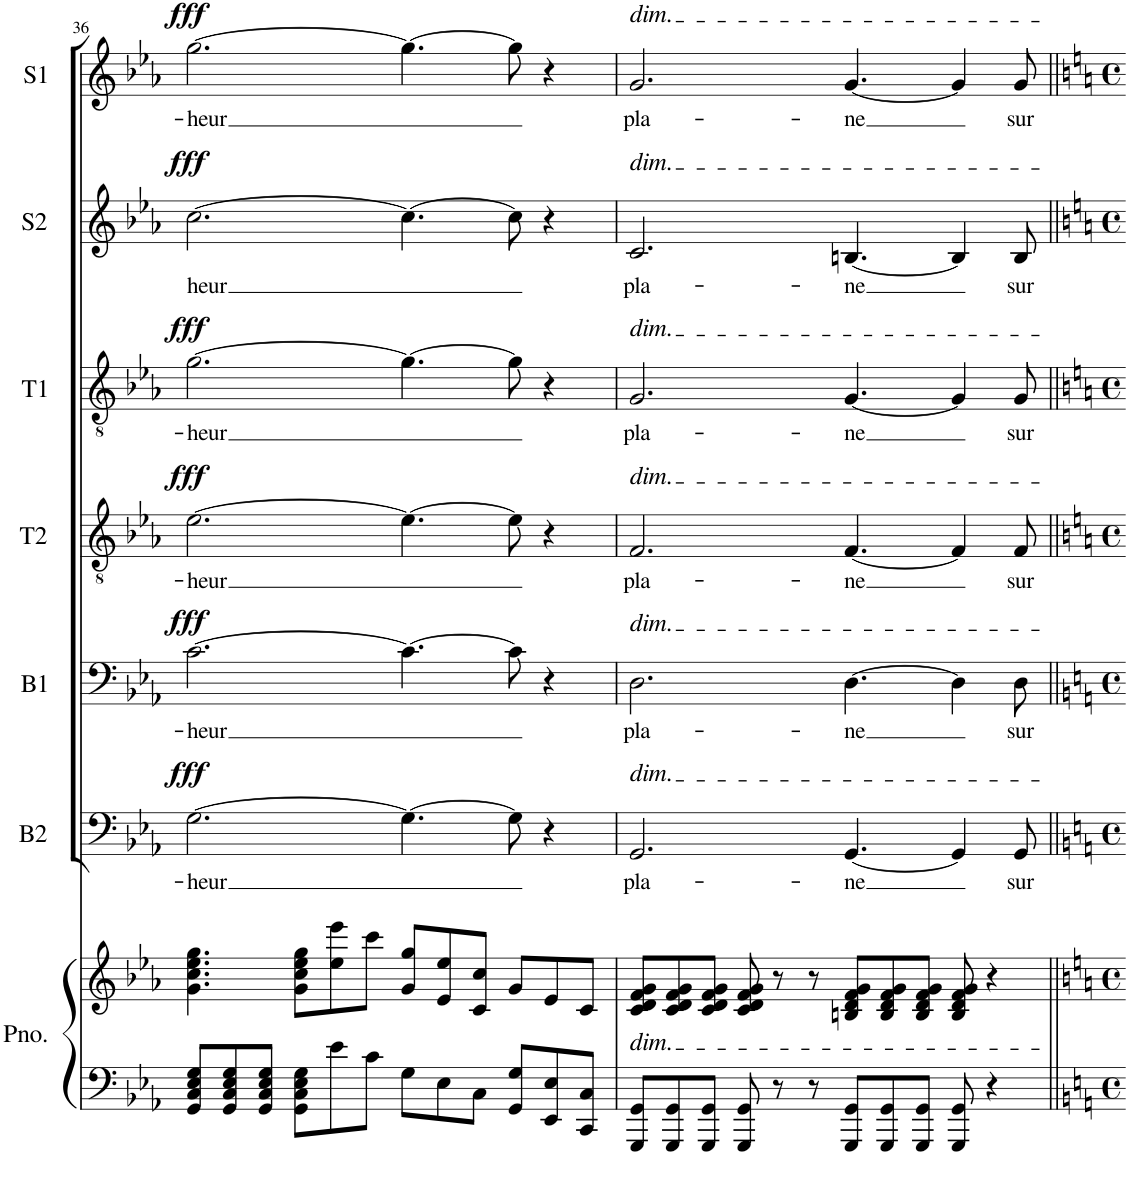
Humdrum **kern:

**kern	**kern	**kern	**text	**dynam	**kern	**text	**dynam	**kern	**text	**dynam	**kern	**text	**dynam	**kern	**text	**dynam	**kern	**text	**dynam
*part7	*part7	*part6	*part6	*part6	*part5	*part5	*part5	*part4	*part4	*part4	*part3	*part3	*part3	*part2	*part2	*part2	*part1	*part1	*part1
*staff8	*staff7	*staff6	*staff6	*staff6	*staff5	*staff5	*staff5	*staff4	*staff4	*staff4	*staff3	*staff3	*staff3	*staff2	*staff2	*staff2	*staff1	*staff1	*staff1
*I"Piano	*	*I"Basse 2	*	*	*I"Basse 1	*	*	*I"Tenor 2	*	*	*I"Tenor 1	*	*	*I"Soprano 2	*	*	*I"Soprano 1	*	*
*I'Pno.	*	*I'B2	*	*	*I'B1	*	*	*I'T2	*	*	*I'T1	*	*	*I'S2	*	*	*I'S1	*	*
!!LO:PB:g=z
*clefF4	*clefG2	*clefF4	*	*	*clefF4	*	*	*clefGv2	*	*	*clefGv2	*	*	*clefG2	*	*	*clefG2	*	*
*k[b-e-a-]	*k[b-e-a-]	*k[b-e-a-]	*	*	*k[b-e-a-]	*	*	*k[b-e-a-]	*	*	*k[b-e-a-]	*	*	*k[b-e-a-]	*	*	*k[b-e-a-]	*	*
*M12/8	*M12/8	*M12/8	*	*	*M12/8	*	*	*M12/8	*	*	*M12/8	*	*	*M12/8	*	*	*M12/8	*	*
=36	=36	=36	=36	=36	=36	=36	=36	=36	=36	=36	=36	=36	=36	=36	=36	=36	=36	=36	=36
!	!	!	!LO:LY:b	!LO:DY:a	!	!LO:LY:b	!LO:DY:a	!	!LO:LY:b	!LO:DY:a	!	!LO:LY:b	!LO:DY:a	!	!LO:LY:b	!LO:DY:a	!	!LO:LY:b	!LO:DY:a
8GG/ 8C/ 8E-/ 8G/L	4.g\ 4.cc\ 4.ee-\ 4.gg\	[2.G\	-heur	fff	[2.c\	-heur	fff	[2.e-\	-heur	fff	[2.g\	-heur	fff	[2.cc\	-heur	fff	[2.gg\	-heur	fff
8GG/ 8C/ 8E-/ 8G/	.	.	.	.	.	.	.	.	.	.	.	.	.	.	.	.	.	.	.
8GG/ 8C/ 8E-/ 8G/J	.	.	.	.	.	.	.	.	.	.	.	.	.	.	.	.	.	.	.
8GG\ 8C\ 8E-\ 8G\L	8g\ 8cc\ 8ee-\ 8gg\L	.	.	.	.	.	.	.	.	.	.	.	.	.	.	.	.	.	.
8e-\	8ee-\ 8eee-\	.	.	.	.	.	.	.	.	.	.	.	.	.	.	.	.	.	.
8c\J	8ccc\J	.	.	.	.	.	.	.	.	.	.	.	.	.	.	.	.	.	.
8G\L	8g/ 8gg/L	4.G\_	.	.	4.c\_	.	.	4.e-\_	.	.	4.g\_	.	.	4.cc\_	.	.	4.gg\_	.	.
8E-\	8e-/ 8ee-/	.	.	.	.	.	.	.	.	.	.	.	.	.	.	.	.	.	.
8C\J	8c/ 8cc/J	.	.	.	.	.	.	.	.	.	.	.	.	.	.	.	.	.	.
8GG/ 8G/L	8g/L	8G\]	.	.	8c\]	.	.	8e-\]	.	.	8g\]	.	.	8cc\]	.	.	8gg\]	.	.
8EE-/ 8E-/	8e-/	4r	.	.	4r	.	.	4r	.	.	4r	.	.	4r	.	.	4r	.	.
8CC/ 8C/J	8c/J	.	.	.	.	.	.	.	.	.	.	.	.	.	.	.	.	.	.
=37	=37	=37	=37	=37	=37	=37	=37	=37	=37	=37	=37	=37	=37	=37	=37	=37	=37	=37	=37
!	!	!	!	!	!	!	!	!	!	!	!	!	!	!	!	!	!LO:TX:a:i:t=dim.	!	!
!	!	!	!	!	!	!	!	!	!	!	!	!	!	!LO:TX:a:i:t=dim.	!	!	!	!	!
!	!	!	!	!	!	!	!	!	!	!	!LO:TX:a:i:t=dim.	!	!	!	!	!	!	!	!
!	!	!	!	!	!	!	!	!LO:TX:a:i:t=dim.	!	!	!	!	!	!	!	!	!	!	!
!	!	!	!	!	!LO:TX:a:i:t=dim.	!	!	!	!	!	!	!	!	!	!	!	!	!	!
!	!	!LO:TX:a:i:t=dim.	!	!	!	!	!	!	!	!	!	!	!	!	!	!	!	!	!
!	!LO:TX:b:i:t=dim.	!	!	!	!	!	!	!	!	!	!	!	!	!	!	!	!	!	!
!	!	!	!LO:LY:b	!	!	!LO:LY:b	!	!	!LO:LY:b	!	!	!LO:LY:b	!	!	!LO:LY:b	!	!	!LO:LY:b	!
8GGG/ 8GG/L	8c/ 8d/ 8f/ 8g/L	2.GG/	pla-	.	2.D\	pla-	.	2.F/	pla-	.	2.G/	pla-	.	2.c/	pla-	.	2.g/	pla-	.
8GGG/ 8GG/	8c/ 8d/ 8f/ 8g/	.	.	.	.	.	.	.	.	.	.	.	.	.	.	.	.	.	.
8GGG/ 8GG/J	8c/ 8d/ 8f/ 8g/J	.	.	.	.	.	.	.	.	.	.	.	.	.	.	.	.	.	.
8GGG/ 8GG/	8c/ 8d/ 8f/ 8g/	.	.	.	.	.	.	.	.	.	.	.	.	.	.	.	.	.	.
8r	8r	.	.	.	.	.	.	.	.	.	.	.	.	.	.	.	.	.	.
8r	8r	.	.	.	.	.	.	.	.	.	.	.	.	.	.	.	.	.	.
!	!	!	!LO:LY:b	!	!	!LO:LY:b	!	!	!LO:LY:b	!	!	!LO:LY:b	!	!	!LO:LY:b	!	!	!LO:LY:b	!
8GGG/ 8GG/L	8Bn/ 8d/ 8f/ 8g/L	[4.GG/	-ne	.	[4.D\	-ne	.	[4.F/	-ne	.	[4.G/	-ne	.	[4.Bn/	-ne	.	[4.g/	-ne	.
8GGG/ 8GG/	8B/ 8d/ 8f/ 8g/	.	.	.	.	.	.	.	.	.	.	.	.	.	.	.	.	.	.
8GGG/ 8GG/J	8B/ 8d/ 8f/ 8g/J	.	.	.	.	.	.	.	.	.	.	.	.	.	.	.	.	.	.
8GGG/ 8GG/	8B/ 8d/ 8f/ 8g/	4GG/]	.	.	4D\]	.	.	4F/]	.	.	4G/]	.	.	4B/]	.	.	4g/]	.	.
4r	4r	.	.	.	.	.	.	.	.	.	.	.	.	.	.	.	.	.	.
!	!	!	!LO:LY:b	!	!	!LO:LY:b	!	!	!LO:LY:b	!	!	!LO:LY:b	!	!	!LO:LY:b	!	!	!LO:LY:b	!
.	.	8GG/	sur	.	8D\	sur	.	8F/	sur	.	8G/	sur	.	8B/	sur	.	8g/	sur	.
=||	=||	=||	=||	=||	=||	=||	=||	=||	=||	=||	=||	=||	=||	=||	=||	=||	=||	=||	=||
*-	*-	*-	*-	*-	*-	*-	*-	*-	*-	*-	*-	*-	*-	*-	*-	*-	*-	*-	*-
